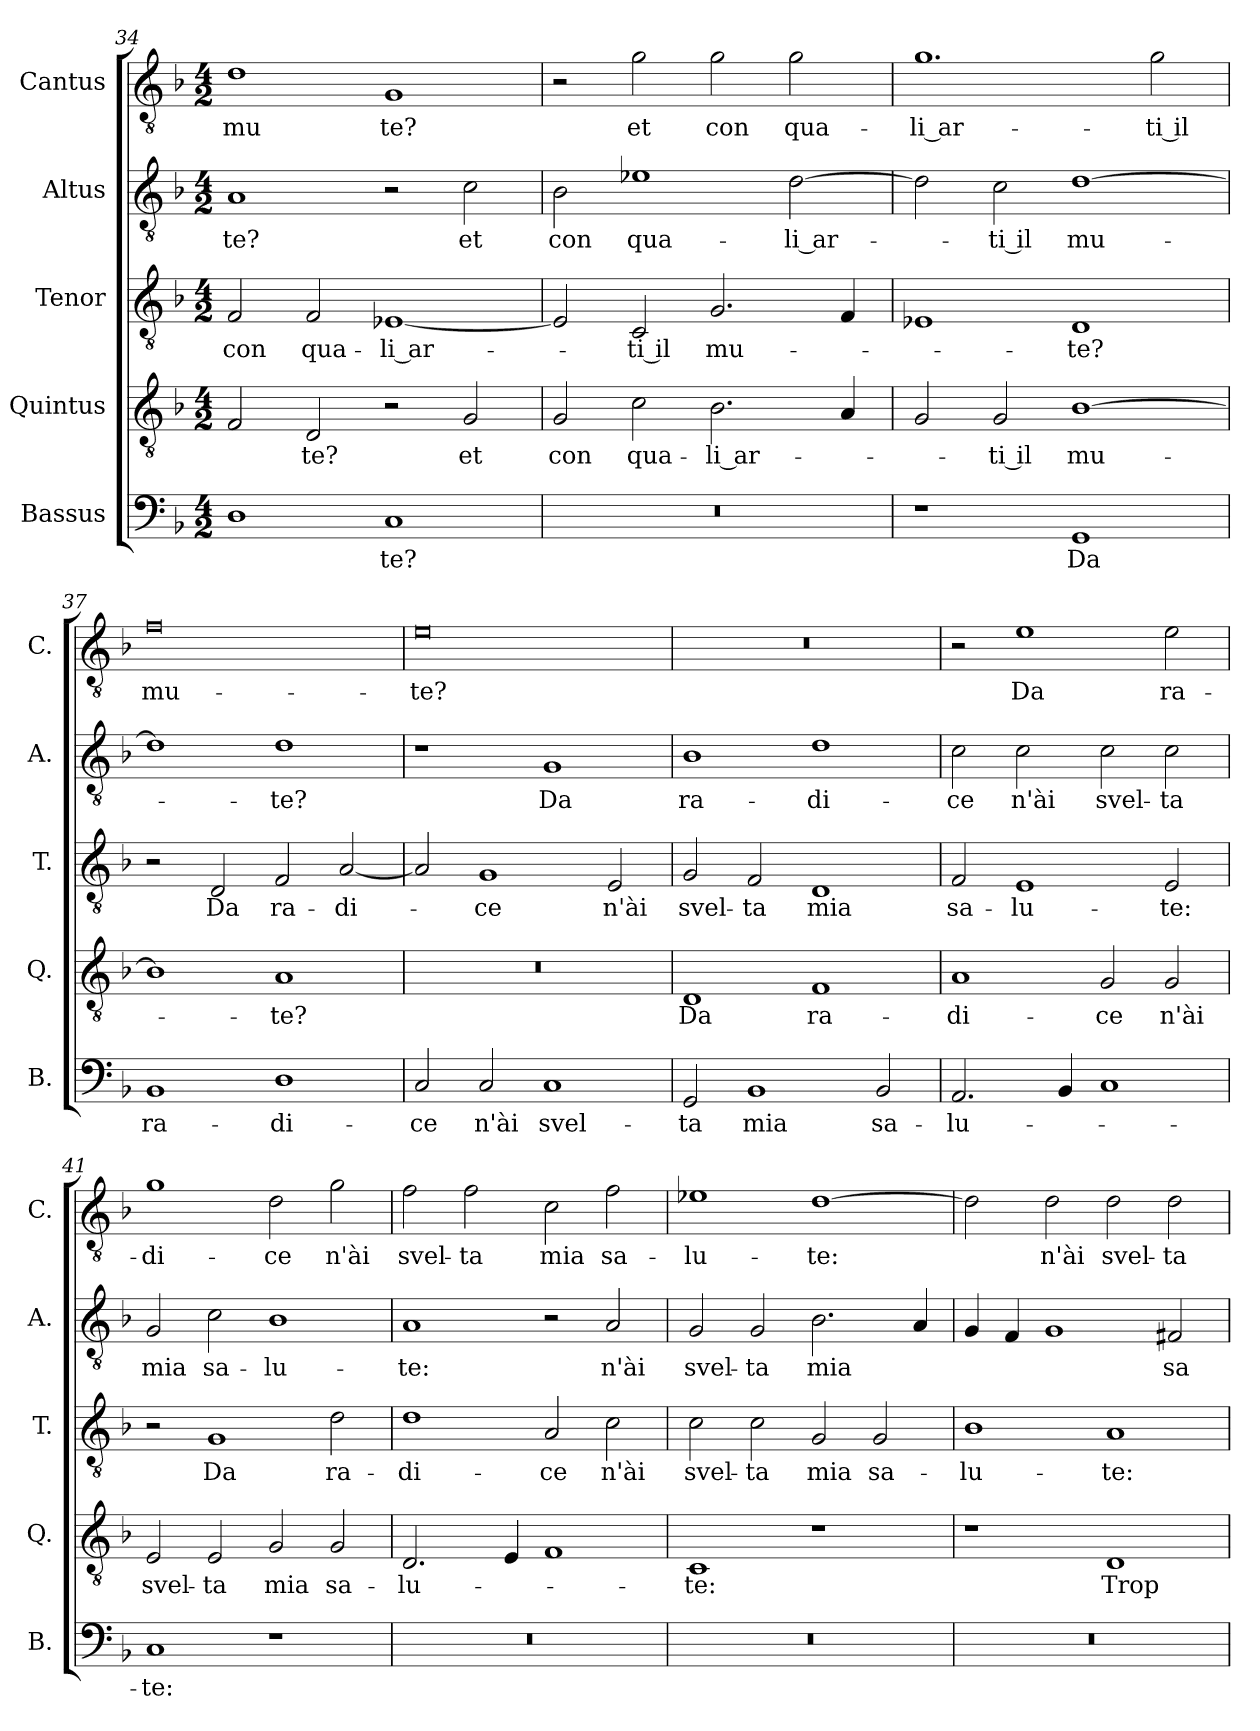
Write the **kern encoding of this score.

**kern	**text	**kern	**text	**kern	**text	**kern	**text	**kern	**text
*part5	*part5	*part4	*part4	*part3	*part3	*part2	*part2	*part1	*part1
*staff5	*staff5	*staff4	*staff4	*staff3	*staff3	*staff2	*staff2	*staff1	*staff1
*I"Bassus	*	*I"Quintus	*	*I"Tenor	*	*I"Altus	*	*I"Cantus	*
*I'B.	*	*I'Q.	*	*I'T.	*	*I'A.	*	*I'C.	*
*clefF4	*	*clefGv2	*	*clefGv2	*	*clefGv2	*	*clefGv2	*
*k[b-]	*	*k[b-]	*	*k[b-]	*	*k[b-]	*	*k[b-]	*
*M4/2	*	*M4/2	*	*M4/2	*	*M4/2	*	*M4/2	*
=34	=34	=34	=34	=34	=34	=34	=34	=34	=34
!	!	!	!	!	!LO:LY:b	!	!LO:LY:b	!	!LO:LY:b
1D	.	2F/	.	2F/	con	1A	-te?	1d	mu
!	!	!	!LO:LY:b	!	!LO:LY:b	!	!	!	!
.	.	2D/	-te?	2F/	qua-	.	.	.	.
!	!LO:LY:b	!	!	!	!LO:LY:b	!	!	!	!LO:LY:b
1C	-te?	2r	.	[1E-X	-li ar-	2r	.	1G	te?
!	!	!	!LO:LY:b	!	!	!	!LO:LY:b	!	!
.	.	2G/	et	.	.	2c\	et	.	.
!!LO:LB:g=z
=35	=35	=35	=35	=35	=35	=35	=35	=35	=35
!	!	!	!LO:LY:b	!	!	!	!LO:LY:b	!	!
0r	.	2G/	con	2E-/]	.	2B-\	con	2r	.
!	!	!	!LO:LY:b	!	!LO:LY:b	!	!LO:LY:b	!	!LO:LY:b
.	.	2c\	qua-	2C/	-ti il	1e-X	qua-	2g\	et
!	!	!	!LO:LY:b	!	!LO:LY:b	!	!	!	!LO:LY:b
.	.	2.B-\	-li ar-	2.G/	mu-	.	.	2g\	con
!	!	!	!	!	!	!	!LO:LY:b	!	!LO:LY:b
.	.	.	.	.	.	[2d\	-li ar-	2g\	qua-
.	.	4A/	.	4F/	.	.	.	.	.
=36	=36	=36	=36	=36	=36	=36	=36	=36	=36
!	!	!	!	!	!	!	!	!	!LO:LY:b
1r	.	2G/	.	1E-X	.	2d\]	.	1.g	-li ar-
!	!	!	!LO:LY:b	!	!	!	!LO:LY:b	!	!
.	.	2G/	-ti il	.	.	2c\	-ti il	.	.
!	!LO:LY:b	!	!LO:LY:b	!	!LO:LY:b	!	!LO:LY:b	!	!
1GG	Da	[1B-	mu-	1D	-te?	[1d	mu-	.	.
!	!	!	!	!	!	!	!	!	!LO:LY:b
.	.	.	.	.	.	.	.	2g\	-ti il
=37	=37	=37	=37	=37	=37	=37	=37	=37	=37
!	!LO:LY:b	!	!	!	!	!	!	!	!LO:LY:b
1BB-	ra-	1B-]	.	2r	.	1d]	.	0f	mu-
!	!	!	!	!	!LO:LY:b	!	!	!	!
.	.	.	.	2D/	Da	.	.	.	.
!	!LO:LY:b	!	!LO:LY:b	!	!LO:LY:b	!	!LO:LY:b	!	!
1D	-di-	1A	-te?	2F/	ra-	1d	-te?	.	.
!	!	!	!	!	!LO:LY:b	!	!	!	!
.	.	.	.	[2A/	-di-	.	.	.	.
=38	=38	=38	=38	=38	=38	=38	=38	=38	=38
!	!LO:LY:b	!	!	!	!	!	!	!	!LO:LY:b
2C/	-ce	0r	.	2A/]	.	1r	.	0e	-te?
!	!LO:LY:b	!	!	!	!LO:LY:b	!	!	!	!
2C/	n'ài	.	.	1G	-ce	.	.	.	.
!	!LO:LY:b	!	!	!	!	!	!LO:LY:b	!	!
1C	svel-	.	.	.	.	1G	Da	.	.
!	!	!	!	!	!LO:LY:b	!	!	!	!
.	.	.	.	2E/	n'ài	.	.	.	.
=39	=39	=39	=39	=39	=39	=39	=39	=39	=39
!	!LO:LY:b	!	!LO:LY:b	!	!LO:LY:b	!	!LO:LY:b	!	!
2GG/	-ta	1D	Da	2G/	svel-	1B-	ra-	0r	.
!	!LO:LY:b	!	!	!	!LO:LY:b	!	!	!	!
1BB-	mia	.	.	2F/	-ta	.	.	.	.
!	!	!	!LO:LY:b	!	!LO:LY:b	!	!LO:LY:b	!	!
.	.	1F	ra-	1D	mia	1d	-di-	.	.
!	!LO:LY:b	!	!	!	!	!	!	!	!
2BB-/	sa-	.	.	.	.	.	.	.	.
=40	=40	=40	=40	=40	=40	=40	=40	=40	=40
!	!LO:LY:b	!	!LO:LY:b	!	!LO:LY:b	!	!LO:LY:b	!	!
2.AA/	-lu-	1A	-di-	2F/	sa-	2c\	-ce	2r	.
!	!	!	!	!	!LO:LY:b	!	!LO:LY:b	!	!LO:LY:b
.	.	.	.	1E	-lu-	2c\	n'ài	1e	Da
4BB-/	.	.	.	.	.	.	.	.	.
!	!	!	!LO:LY:b	!	!	!	!LO:LY:b	!	!
1C	.	2G/	-ce	.	.	2c\	svel-	.	.
!	!	!	!LO:LY:b	!	!LO:LY:b	!	!LO:LY:b	!	!LO:LY:b
.	.	2G/	n'ài	2E/	-te:	2c\	-ta	2e\	ra-
=41	=41	=41	=41	=41	=41	=41	=41	=41	=41
!	!LO:LY:b	!	!LO:LY:b	!	!	!	!LO:LY:b	!	!LO:LY:b
1C	-te:	2E/	svel-	2r	.	2G/	mia	1g	-di-
!	!	!	!LO:LY:b	!	!LO:LY:b	!	!LO:LY:b	!	!
.	.	2E/	-ta	1G	Da	2c\	sa-	.	.
!	!	!	!LO:LY:b	!	!	!	!LO:LY:b	!	!LO:LY:b
1r	.	2G/	mia	.	.	1B-	-lu-	2d\	-ce
!	!	!	!LO:LY:b	!	!LO:LY:b	!	!	!	!LO:LY:b
.	.	2G/	sa-	2d\	ra-	.	.	2g\	n'ài
!!LO:PB:g=z
=42	=42	=42	=42	=42	=42	=42	=42	=42	=42
!	!	!	!LO:LY:b	!	!LO:LY:b	!	!LO:LY:b	!	!LO:LY:b
0r	.	2.D/	-lu-	1d	-di-	1A	-te:	2f\	svel-
!	!	!	!	!	!	!	!	!	!LO:LY:b
.	.	.	.	.	.	.	.	2f\	-ta
.	.	4E/	.	.	.	.	.	.	.
!	!	!	!	!	!LO:LY:b	!	!	!	!LO:LY:b
.	.	1F	.	2A/	-ce	2r	.	2c\	mia
!	!	!	!	!	!LO:LY:b	!	!LO:LY:b	!	!LO:LY:b
.	.	.	.	2c\	n'ài	2A/	n'ài	2f\	sa-
=43	=43	=43	=43	=43	=43	=43	=43	=43	=43
!	!	!	!LO:LY:b	!	!LO:LY:b	!	!LO:LY:b	!	!LO:LY:b
0r	.	1C	-te:	2c\	svel-	2G/	svel-	1e-X	-lu-
!	!	!	!	!	!LO:LY:b	!	!LO:LY:b	!	!
.	.	.	.	2c\	-ta	2G/	-ta	.	.
!	!	!	!	!	!LO:LY:b	!	!LO:LY:b	!	!LO:LY:b
.	.	1r	.	2G/	mia	2.B-\	mia	[1d	-te:
!	!	!	!	!	!LO:LY:b	!	!	!	!
.	.	.	.	2G/	sa-	.	.	.	.
.	.	.	.	.	.	4A/	.	.	.
=44	=44	=44	=44	=44	=44	=44	=44	=44	=44
!	!	!	!	!	!LO:LY:b	!	!	!	!
0r	.	1r	.	1B-	-lu-	4G/	.	2d\]	.
.	.	.	.	.	.	4F/	.	.	.
!	!	!	!	!	!	!	!	!	!LO:LY:b
.	.	.	.	.	.	1G	.	2d\	n'ài
!	!	!	!LO:LY:b	!	!LO:LY:b	!	!	!	!LO:LY:b
.	.	1D	Trop-	1A	-te:	.	.	2d\	svel-
!	!	!	!	!	!	!	!LO:LY:b	!	!LO:LY:b
.	.	.	.	.	.	2F#X/	sa-	2d\	-ta
=	=	=	=	=	=	=	=	=	=
*-	*-	*-	*-	*-	*-	*-	*-	*-	*-
